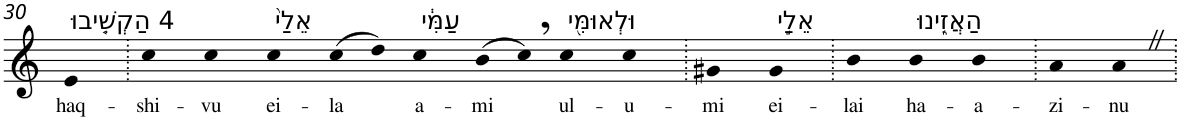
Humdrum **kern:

**kern	**text
*part1	*part1
*staff1	*staff1
*I"Piano	*
*I'Pno	*
!!LO:PB:g=z
*clefG2	*
*k[]	*
=30	=30
!LO:TX:a:t=4 הַקְשִׁ֤יבוּ	!
!	!LO:LY:b
4e	haq-
=31.	=31.
!	!LO:LY:b
4cc	-shi-
!	!LO:LY:b
4cc	-vu
!LO:TX:a:t=אֵלַי֙	!
!	!LO:LY:b
4cc	ei-
!	!LO:LY:b
(8cc	-la
8dd)	.
!LO:TX:a:t=עַמִּ֔י	!
!	!LO:LY:b
4cc	a-
!	!LO:LY:b
(8b	-mi
8cc,)	.
!LO:TX:a:t=וּלְאוּמִּ֖י	!
!	!LO:LY:b
4cc	ul-
!	!LO:LY:b
4cc	-u-
=32.	=32.
!	!LO:LY:b
4g#X	-mi
!LO:TX:a:t=אֵלַ֣י	!
!	!LO:LY:b
4g#	ei-
=33.	=33.
!	!LO:LY:b
4b	-lai
!LO:TX:a:t=הַאֲזִ֑ינוּ	!
!	!LO:LY:b
4b	ha-
!	!LO:LY:b
4b	-a-
=34.	=34.
!	!LO:LY:b
4a	-zi-
!	!LO:LY:b
4aZ	-nu
=.	=.
*-	*-
